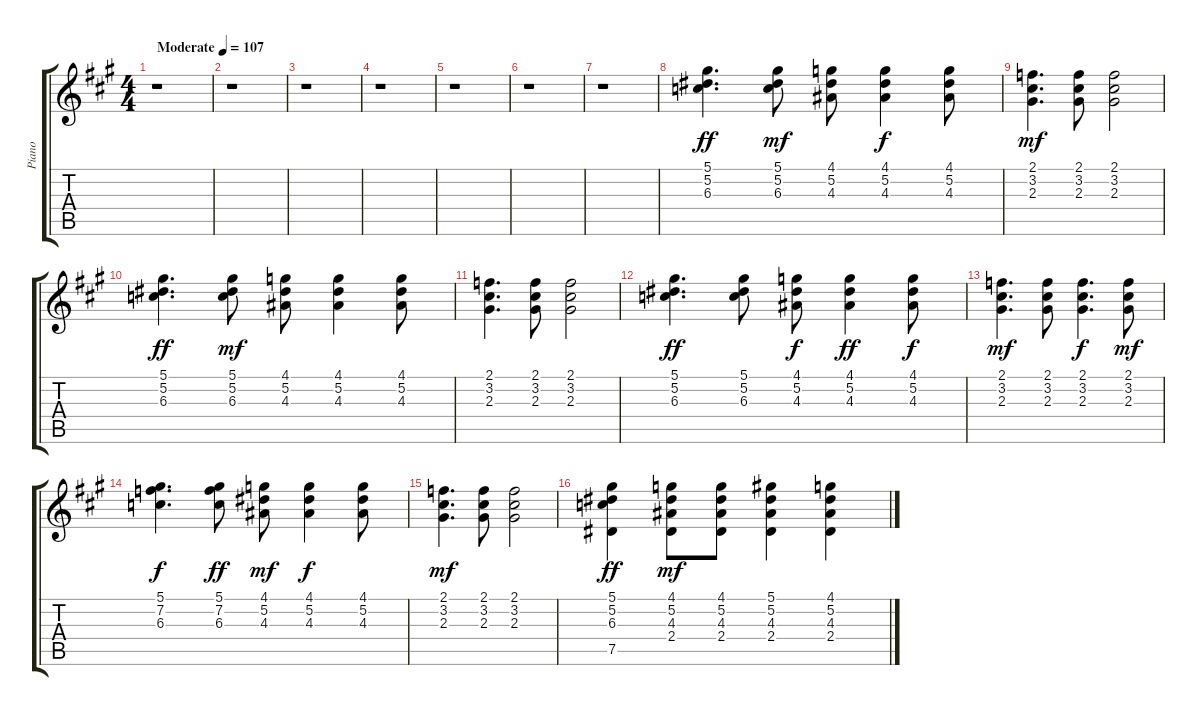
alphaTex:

\track ("Piano" "Piano") {instrument acousticguitarnylon}
\staff {score tabs}
\tuning (Eb4 Bb3 Gb3 Db3 Ab2 Eb2) {hide}
\ts (4 4)
\tempo (107 "Moderate")
\clef g2
\ks a
r.1{dy ff instrument acousticguitarnylon} |
r.1 |
r.1 |
r.1 |
r.1 |
r.1 |
r.1 |
(5.1 5.2 6.3).4{d} (5.1 5.2 6.3).8{dy mf} (4.1 5.2 4.3).8 (4.1 5.2 4.3).4{dy f} (4.1 5.2 4.3).8 |
(2.1 3.2 2.3).4{d dy mf} (2.1 3.2 2.3).8 (2.1 3.2 2.3).2 |
(5.1 5.2 6.3).4{d dy ff} (5.1 5.2 6.3).8{dy mf} (4.1 5.2 4.3).8 (4.1 5.2 4.3).4 (4.1 5.2 4.3).8 |
(2.1 3.2 2.3).4{d} (2.1 3.2 2.3).8 (2.1 3.2 2.3).2 |
(5.1 5.2 6.3).4{d dy ff} (5.1 5.2 6.3).8 (4.1 5.2 4.3).8{dy f} (4.1 5.2 4.3).4{dy ff} (4.1 5.2 4.3).8{dy f} |
(2.1 3.2 2.3).4{d dy mf} (2.1 3.2 2.3).8 (2.1 3.2 2.3).4{d dy f} (2.1 3.2 2.3).8{dy mf} |
(5.1 7.2 6.3).4{d dy f} (5.1 7.2 6.3).8{dy ff} (4.1 5.2 4.3).8{dy mf} (4.1 5.2 4.3).4{dy f} (4.1 5.2 4.3).8 |
(2.1 3.2 2.3).4{d dy mf} (2.1 3.2 2.3).8 (2.1 3.2 2.3).2 |
(5.1 5.2 6.3 7.5).4{dy ff} (4.1 5.2 4.3 2.4).8{dy mf} (4.1 5.2 4.3 2.4).8 (5.1 5.2 4.3 2.4).4 (4.1 5.2 4.3 2.4).4
